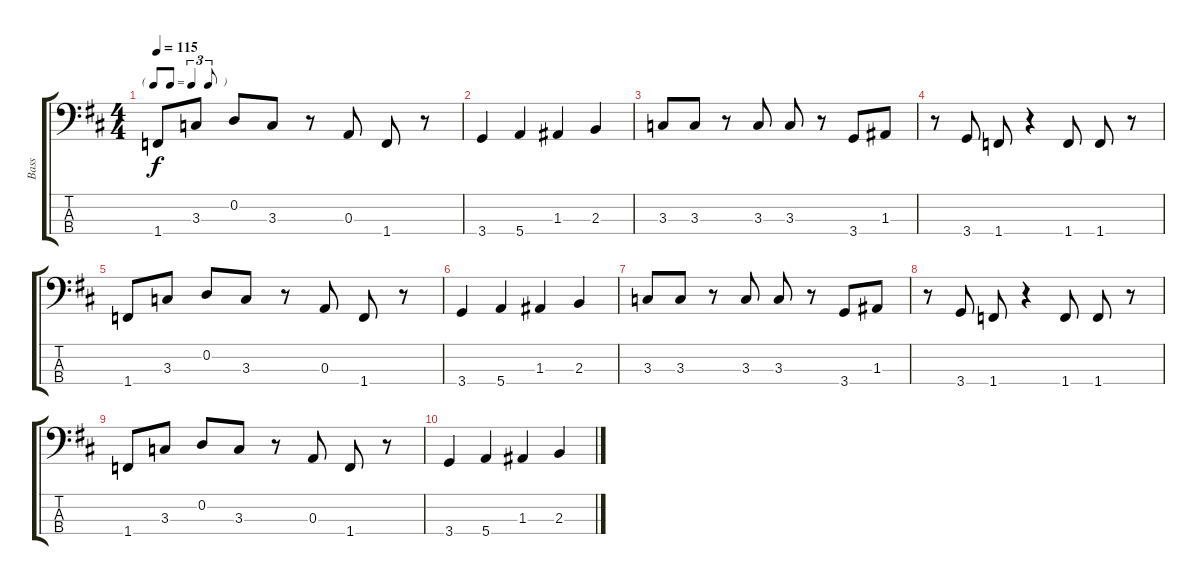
\track ("Bass" "Bass") {instrument fretlessbass}
\staff {score tabs}
\tuning (G2 D2 A1 E1) {hide}
\ts (4 4)
\tf triplet8th
\tempo 115
\clef f4
\ks d
1.4.8{dy f} 3.3.8 0.2.8 3.3.8 r.8 0.3.8 1.4.8 r.8 |
3.4.4{volume 7} 5.4.4 1.3.4 2.3.4 |
3.3.8 3.3.8 r.8 3.3.8 3.3.8 r.8 3.4.8 1.3.8 |
r.8 3.4.8 1.4.8 r.4 1.4.8 1.4.8 r.8 |
1.4.8 3.3.8 0.2.8 3.3.8 r.8 0.3.8 1.4.8 r.8 |
3.4.4{volume 2} 5.4.4 1.3.4 2.3.4 |
3.3.8 3.3.8 r.8 3.3.8 3.3.8 r.8 3.4.8 1.3.8 |
r.8 3.4.8 1.4.8 r.4 1.4.8 1.4.8 r.8 |
1.4.8 3.3.8 0.2.8 3.3.8 r.8 0.3.8 1.4.8 r.8 |
3.4.4{volume 0} 5.4.4 1.3.4 2.3.4
